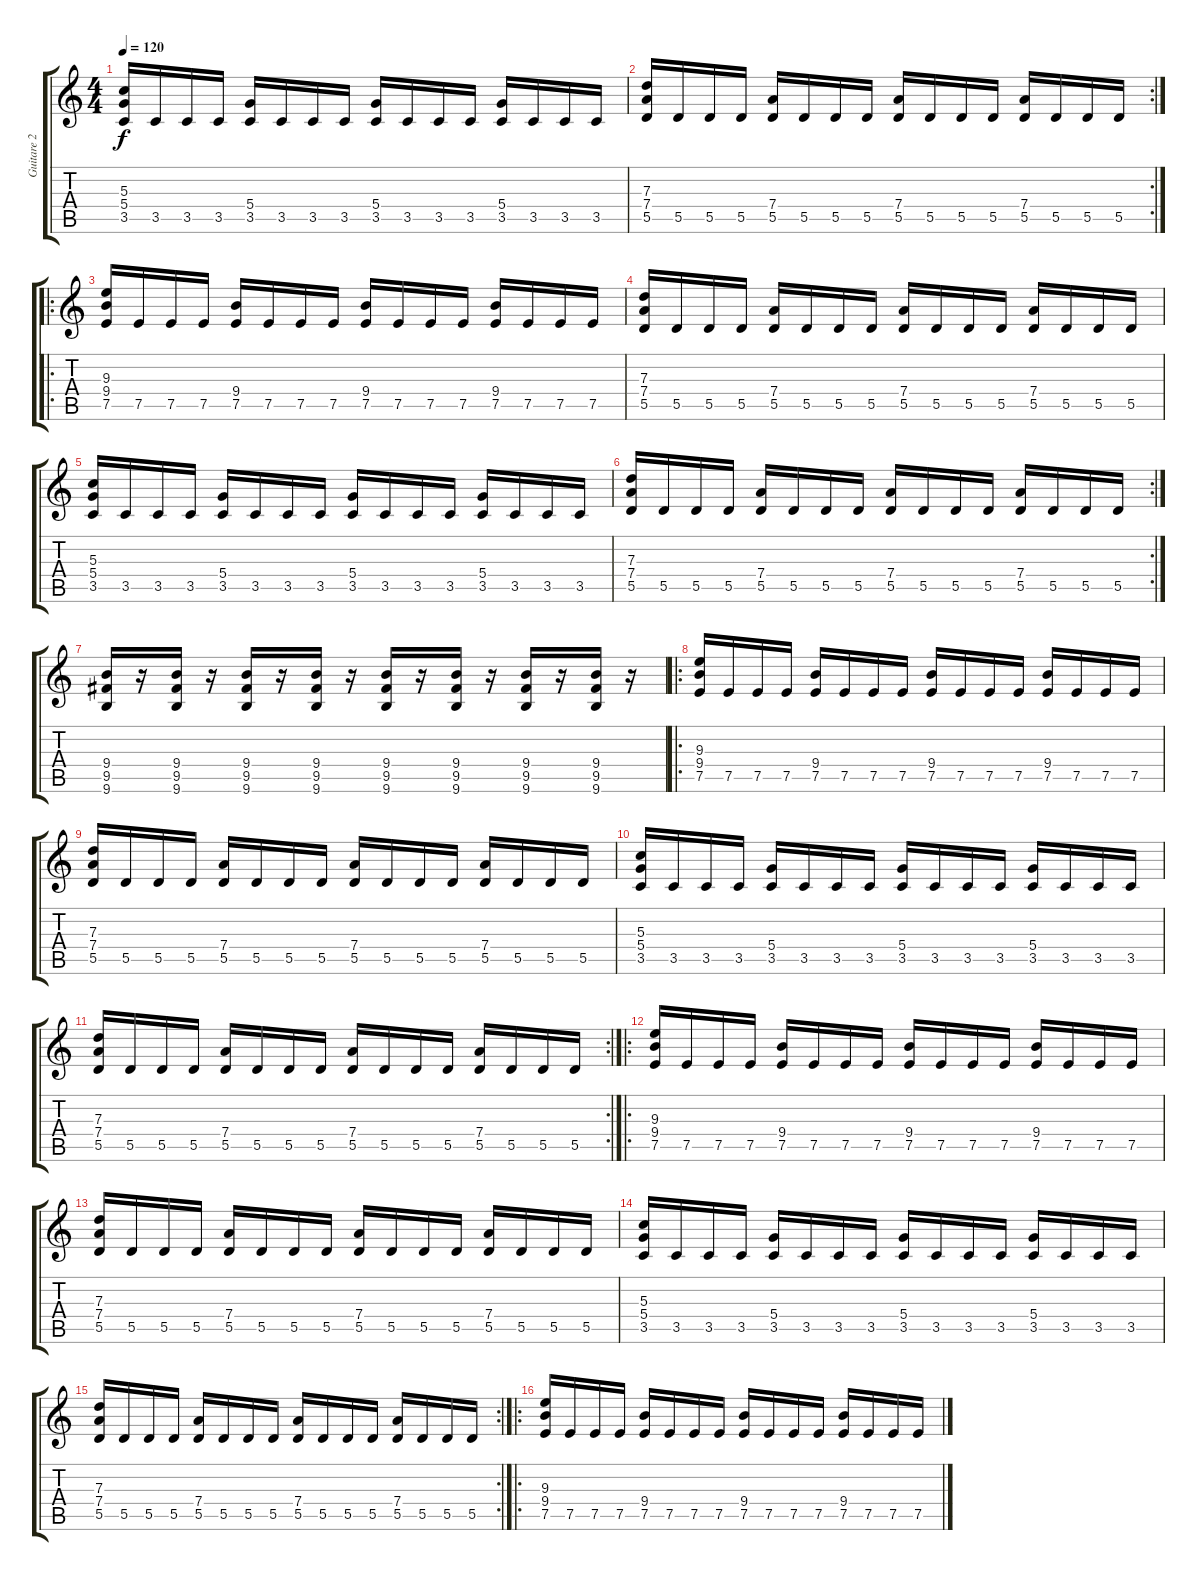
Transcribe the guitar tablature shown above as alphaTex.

\track ("Guitare 2" "Guitare 2") {instrument distortionguitar}
\staff {score tabs}
\tuning (E4 B3 G3 D3 A2 D2) {hide}
\ts (4 4)
\tempo 120
\clef g2
\ks c
(5.3 5.4 3.5).16{dy f} 3.5.16 3.5.16 3.5.16 (5.4 3.5).16 3.5.16 3.5.16 3.5.16 (5.4 3.5).16 3.5.16 3.5.16 3.5.16 (5.4 3.5).16 3.5.16 3.5.16 3.5.16 |
\rc 2
(7.3 7.4 5.5).16 5.5.16 5.5.16 5.5.16 (7.4 5.5).16 5.5.16 5.5.16 5.5.16 (7.4 5.5).16 5.5.16 5.5.16 5.5.16 (7.4 5.5).16 5.5.16 5.5.16 5.5.16 |
\ro
(9.3 9.4 7.5).16 7.5.16 7.5.16 7.5.16 (9.4 7.5).16 7.5.16 7.5.16 7.5.16 (9.4 7.5).16 7.5.16 7.5.16 7.5.16 (9.4 7.5).16 7.5.16 7.5.16 7.5.16 |
(7.3 7.4 5.5).16 5.5.16 5.5.16 5.5.16 (7.4 5.5).16 5.5.16 5.5.16 5.5.16 (7.4 5.5).16 5.5.16 5.5.16 5.5.16 (7.4 5.5).16 5.5.16 5.5.16 5.5.16 |
(5.3 5.4 3.5).16 3.5.16 3.5.16 3.5.16 (5.4 3.5).16 3.5.16 3.5.16 3.5.16 (5.4 3.5).16 3.5.16 3.5.16 3.5.16 (5.4 3.5).16 3.5.16 3.5.16 3.5.16 |
\rc 2
(7.3 7.4 5.5).16 5.5.16 5.5.16 5.5.16 (7.4 5.5).16 5.5.16 5.5.16 5.5.16 (7.4 5.5).16 5.5.16 5.5.16 5.5.16 (7.4 5.5).16 5.5.16 5.5.16 5.5.16 |
(9.4 9.5 9.6).16 r.16 (9.4 9.5 9.6).16 r.16 (9.4 9.5 9.6).16 r.16 (9.4 9.5 9.6).16 r.16 (9.4 9.5 9.6).16 r.16 (9.4 9.5 9.6).16 r.16 (9.4 9.5 9.6).16 r.16 (9.4 9.5 9.6).16 r.16 |
\ro
(9.3 9.4 7.5).16 7.5.16 7.5.16 7.5.16 (9.4 7.5).16 7.5.16 7.5.16 7.5.16 (9.4 7.5).16 7.5.16 7.5.16 7.5.16 (9.4 7.5).16 7.5.16 7.5.16 7.5.16 |
(7.3 7.4 5.5).16 5.5.16 5.5.16 5.5.16 (7.4 5.5).16 5.5.16 5.5.16 5.5.16 (7.4 5.5).16 5.5.16 5.5.16 5.5.16 (7.4 5.5).16 5.5.16 5.5.16 5.5.16 |
(5.3 5.4 3.5).16 3.5.16 3.5.16 3.5.16 (5.4 3.5).16 3.5.16 3.5.16 3.5.16 (5.4 3.5).16 3.5.16 3.5.16 3.5.16 (5.4 3.5).16 3.5.16 3.5.16 3.5.16 |
\rc 2
(7.3 7.4 5.5).16 5.5.16 5.5.16 5.5.16 (7.4 5.5).16 5.5.16 5.5.16 5.5.16 (7.4 5.5).16 5.5.16 5.5.16 5.5.16 (7.4 5.5).16 5.5.16 5.5.16 5.5.16 |
\ro
(9.3 9.4 7.5).16 7.5.16 7.5.16 7.5.16 (9.4 7.5).16 7.5.16 7.5.16 7.5.16 (9.4 7.5).16 7.5.16 7.5.16 7.5.16 (9.4 7.5).16 7.5.16 7.5.16 7.5.16 |
(7.3 7.4 5.5).16 5.5.16 5.5.16 5.5.16 (7.4 5.5).16 5.5.16 5.5.16 5.5.16 (7.4 5.5).16 5.5.16 5.5.16 5.5.16 (7.4 5.5).16 5.5.16 5.5.16 5.5.16 |
(5.3 5.4 3.5).16 3.5.16 3.5.16 3.5.16 (5.4 3.5).16 3.5.16 3.5.16 3.5.16 (5.4 3.5).16 3.5.16 3.5.16 3.5.16 (5.4 3.5).16 3.5.16 3.5.16 3.5.16 |
\rc 2
(7.3 7.4 5.5).16 5.5.16 5.5.16 5.5.16 (7.4 5.5).16 5.5.16 5.5.16 5.5.16 (7.4 5.5).16 5.5.16 5.5.16 5.5.16 (7.4 5.5).16 5.5.16 5.5.16 5.5.16 |
\ro
(9.3 9.4 7.5).16 7.5.16 7.5.16 7.5.16 (9.4 7.5).16 7.5.16 7.5.16 7.5.16 (9.4 7.5).16 7.5.16 7.5.16 7.5.16 (9.4 7.5).16 7.5.16 7.5.16 7.5.16
